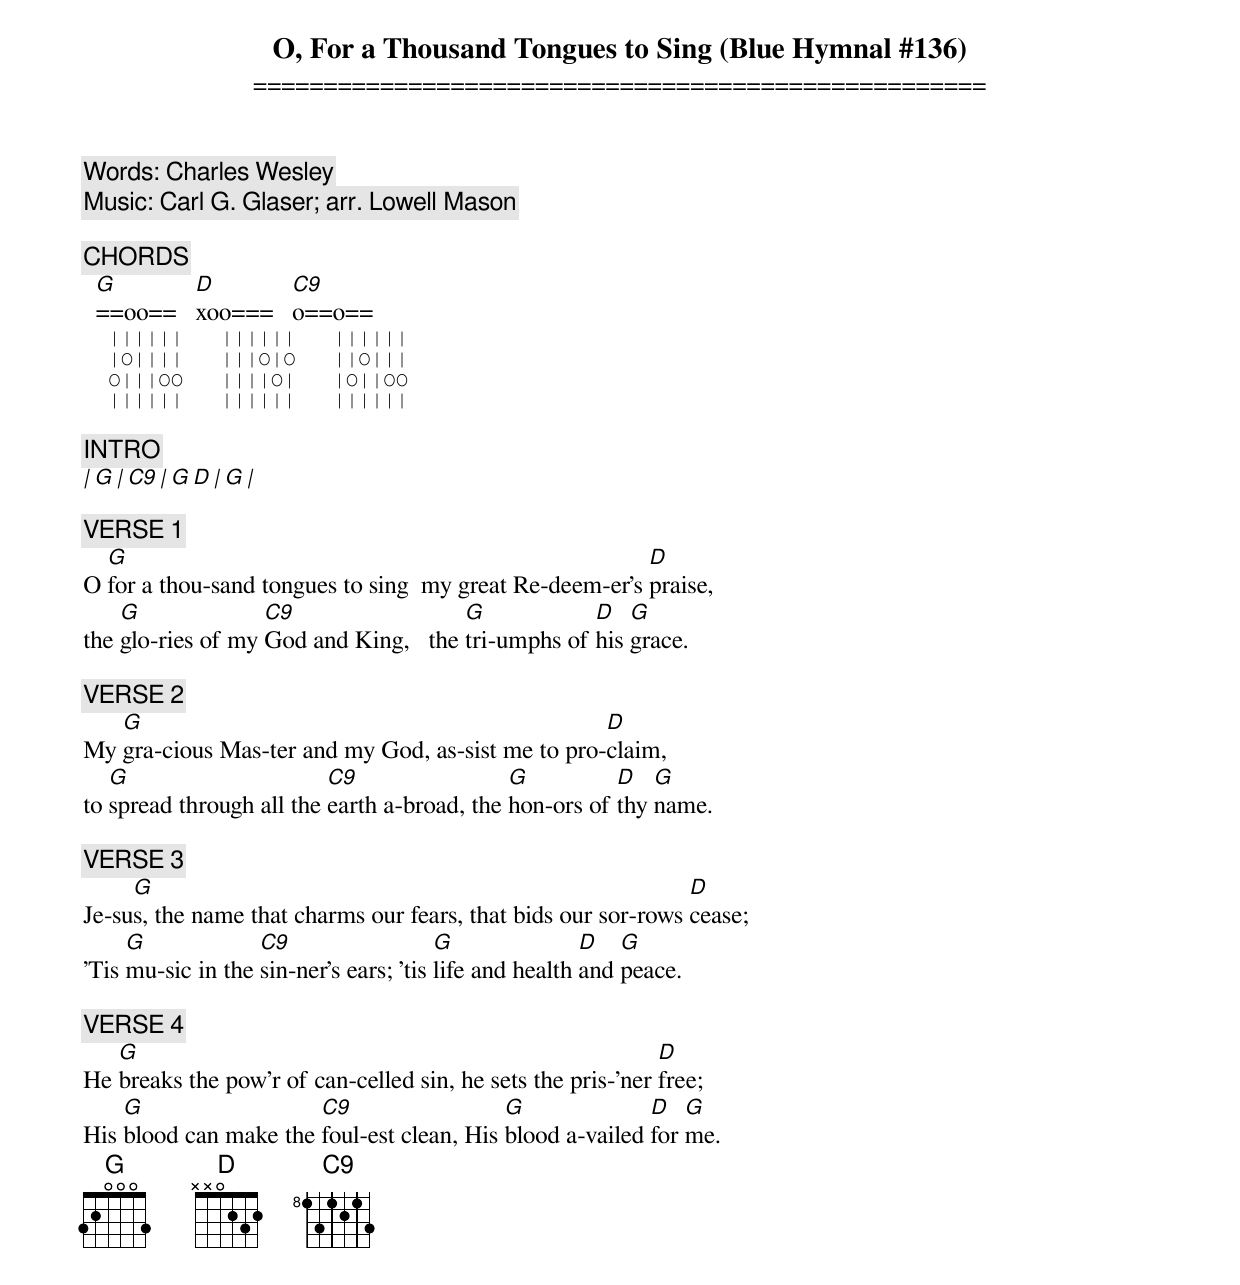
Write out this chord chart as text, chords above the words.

O, For a Thousand Tongues to Sing (Blue Hymnal #136)
====================================================

Words: Charles Wesley
Music: Carl G. Glaser; arr. Lowell Mason

[ CHORDS ]
  G        D        C9
  ==oo==   xoo===   o==o==
  ||||||   ||||||   ||||||
  |O||||   |||O|O   ||O|||
  O|||OO   ||||O|   |O||OO
  ||||||   ||||||   ||||||

[ INTRO ]
| G  | C9  | G D | G  |

[ VERSE 1 ]
  G                                                      D
O for a thou-sand tongues to sing  my great Re-deem-er's praise,
    G              C9                  G            D   G
the glo-ries of my God and King,   the tri-umphs of his grace.

[ VERSE 2 ]
   G                                               D
My gra-cious Mas-ter and my God, as-sist me to pro-claim,
   G                      C9                 G          D   G
to spread through all the earth a-broad, the hon-ors of thy name.

[ VERSE 3 ]
     G                                                         D
Je-sus, the name that charms our fears, that bids our sor-rows cease;
     G             C9                   G               D   G
'Tis mu-sic in the sin-ner's ears; 'tis life and health and peace.

[ VERSE 4 ]
   G                                                         D
He breaks the pow'r of can-celled sin, he sets the pris-'ner free;
    G                  C9                  G              D   G
His blood can make the foul-est clean, His blood a-vailed for me.
